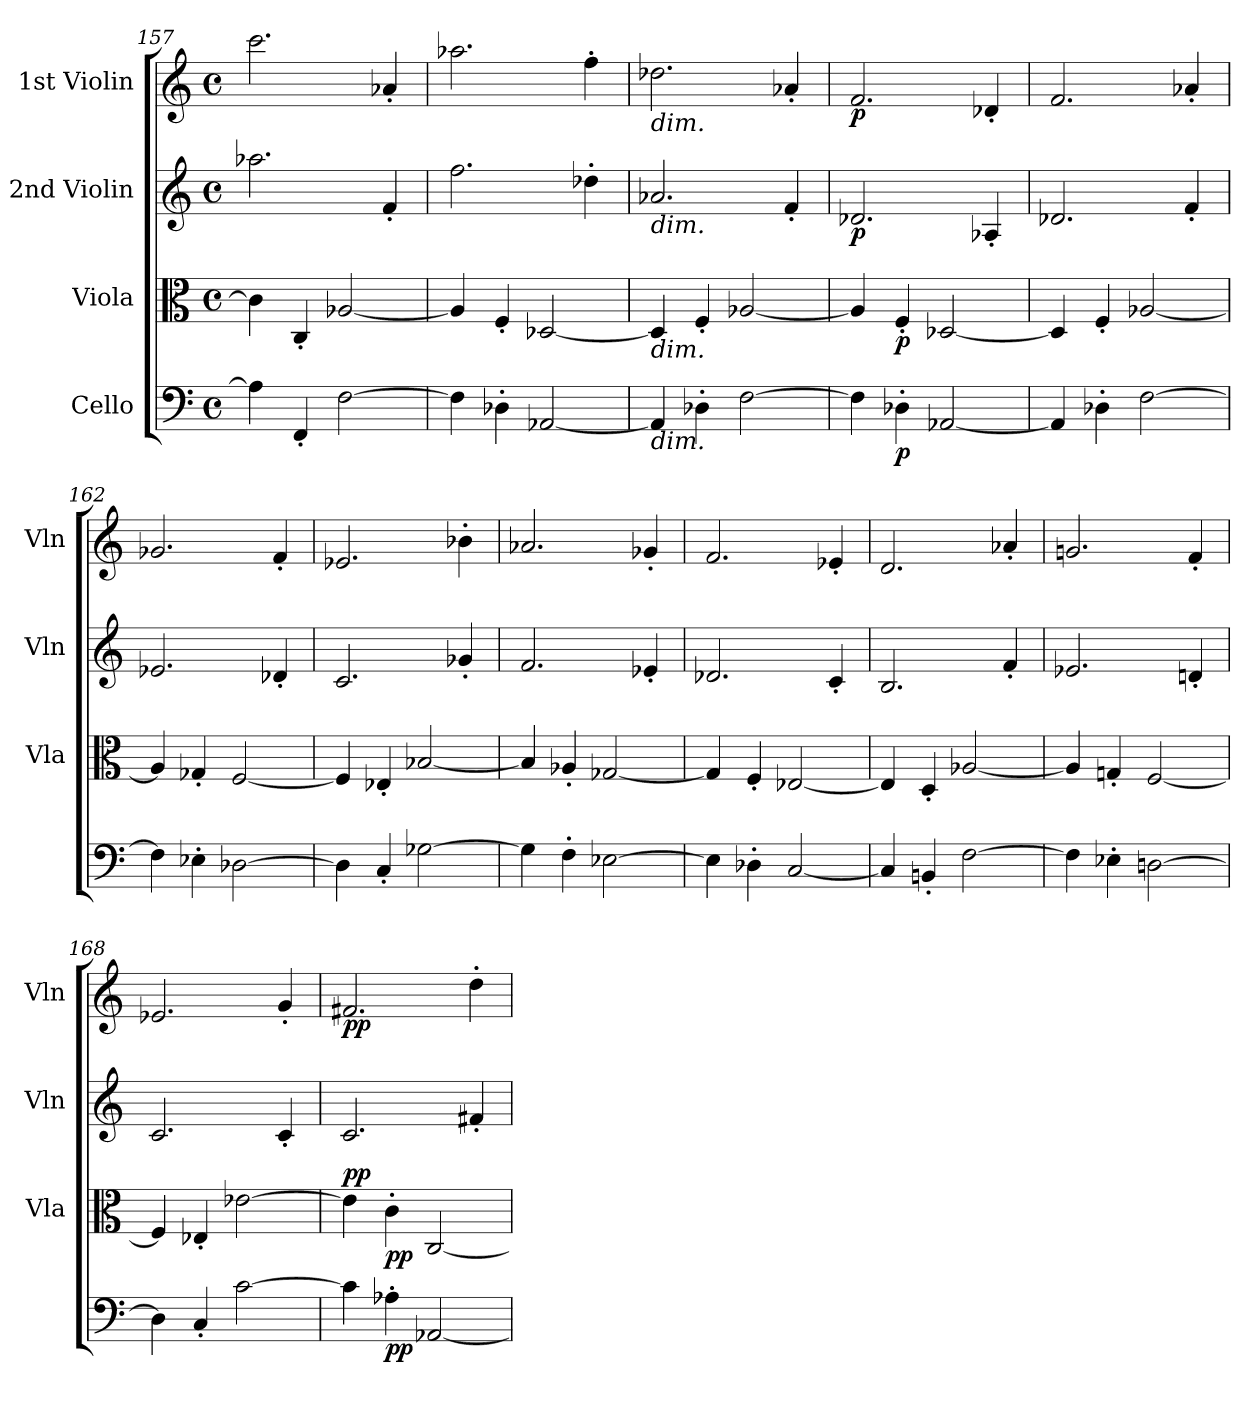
**kern	**dynam	**kern	**dynam	**kern	**dynam	**kern	**dynam
*part4	*part4	*part3	*part3	*part2	*part2	*part1	*part1
*staff4	*staff4	*staff3	*staff3	*staff2	*staff2	*staff1	*staff1
*I"Cello	*	*I"Viola	*	*I"2nd Violin	*	*I"1st Violin	*
*	*	*I'Vla	*	*I'Vln	*	*I'Vln	*
*clefF4	*	*clefC3	*	*clefG2	*	*clefG2	*
*k[]	*	*k[]	*	*k[]	*	*k[]	*
*M4/4	*	*M4/4	*	*M4/4	*	*M4/4	*
*met(c)	*	*met(c)	*	*met(c)	*	*met(c)	*
=157	=157	=157	=157	=157	=157	=157	=157
4A-\]	.	4c\]	.	2.aa-X\	.	2.ccc\	.
4FF'/	.	4C'/	.	.	.	.	.
[2F\	.	[2A-X/	.	.	.	.	.
.	.	.	.	4f'/	.	4a-X'/	.
=158	=158	=158	=158	=158	=158	=158	=158
4F\]	.	4A-/]	.	2.ff\	.	2.aa-X\	.
4D-X'\	.	4F'/	.	.	.	.	.
[2AA-X/	.	[2D-X/	.	.	.	.	.
.	.	.	.	4dd-X'\	.	4ff'\	.
!!LO:LB:g=z
=159	=159	=159	=159	=159	=159	=159	=159
!	!	!	!	!	!	!LO:TX:b:i:t=dim.	!
!	!	!	!	!LO:TX:b:i:t=dim.	!	!	!
!	!	!LO:TX:b:i:t=dim.	!	!	!	!	!
!LO:TX:b:i:t=dim.	!	!	!	!	!	!	!
4AA-/]	.	4D-/]	.	2.a-X/	.	2.dd-X\	.
4D-X'\	.	4F'/	.	.	.	.	.
[2F\	.	[2A-X/	.	.	.	.	.
.	.	.	.	4f'/	.	4a-X'/	.
=160	=160	=160	=160	=160	=160	=160	=160
!	!	!	!	!	!LO:DY:b	!	!LO:DY:b
4F\]	.	4A-/]	.	2.d-X/	p	2.f/	p
!	!LO:DY:b	!	!LO:DY:b	!	!	!	!
4D-X'\	p	4F'/	p	.	.	.	.
[2AA-X/	.	[2D-X/	.	.	.	.	.
.	.	.	.	4A-X'/	.	4d-X'/	.
=161	=161	=161	=161	=161	=161	=161	=161
4AA-/]	.	4D-/]	.	2.d-X/	.	2.f/	.
4D-X'\	.	4F'/	.	.	.	.	.
[2F\	.	[2A-X/	.	.	.	.	.
.	.	.	.	4f'/	.	4a-X'/	.
=162	=162	=162	=162	=162	=162	=162	=162
4F\]	.	4A-/]	.	2.e-X/	.	2.g-X/	.
4E-X'\	.	4G-X'/	.	.	.	.	.
[2D-X\	.	[2F/	.	.	.	.	.
.	.	.	.	4d-X'/	.	4f'/	.
=163	=163	=163	=163	=163	=163	=163	=163
4D-\]	.	4F/]	.	2.c/	.	2.e-X/	.
4C'/	.	4E-X'/	.	.	.	.	.
[2G-X\	.	[2B-X/	.	.	.	.	.
.	.	.	.	4g-X'/	.	4b-X'\	.
!!LO:PB:g=z
=164	=164	=164	=164	=164	=164	=164	=164
4G-\]	.	4B-/]	.	2.f/	.	2.a-X/	.
4F'\	.	4A-X'/	.	.	.	.	.
[2E-X\	.	[2G-X/	.	.	.	.	.
.	.	.	.	4e-X'/	.	4g-X'/	.
=165	=165	=165	=165	=165	=165	=165	=165
4E-\]	.	4G-/]	.	2.d-X/	.	2.f/	.
4D-X'\	.	4F'/	.	.	.	.	.
[2C/	.	[2E-X/	.	.	.	.	.
.	.	.	.	4c'/	.	4e-X'/	.
=166	=166	=166	=166	=166	=166	=166	=166
4C/]	.	4E-/]	.	2.B/	.	2.d/	.
4BBn'/	.	4D'/	.	.	.	.	.
[2F\	.	[2A-X/	.	.	.	.	.
.	.	.	.	4f'/	.	4a-X'/	.
=167	=167	=167	=167	=167	=167	=167	=167
4F\]	.	4A-/]	.	2.e-X/	.	2.gn/	.
4E-X'\	.	4Gn'/	.	.	.	.	.
[2Dn\	.	[2F/	.	.	.	.	.
.	.	.	.	4dn'/	.	4f'/	.
!!LO:LB:g=z
=168	=168	=168	=168	=168	=168	=168	=168
4D\]	.	4F/]	.	2.c/	.	2.e-X/	.
4C'/	.	4E-X'/	.	.	.	.	.
[2c\	.	[2e-X\	.	.	.	.	.
.	.	.	.	4c'/	.	4g'/	.
=169	=169	=169	=169	=169	=169	=169	=169
!	!	!	!LO:DY:a	!	!	!	!LO:DY:b
4c\]	.	4e-\]	pp	2.c/	.	2.f#X/	pp
!	!LO:DY:b	!	!LO:DY:b	!	!	!	!
4A-X'\	pp	4c'\	pp	.	.	.	.
[2AA-X/	.	[2C/	.	.	.	.	.
.	.	.	.	4f#X'/	.	4dd'\	.
=	=	=	=	=	=	=	=
*-	*-	*-	*-	*-	*-	*-	*-
